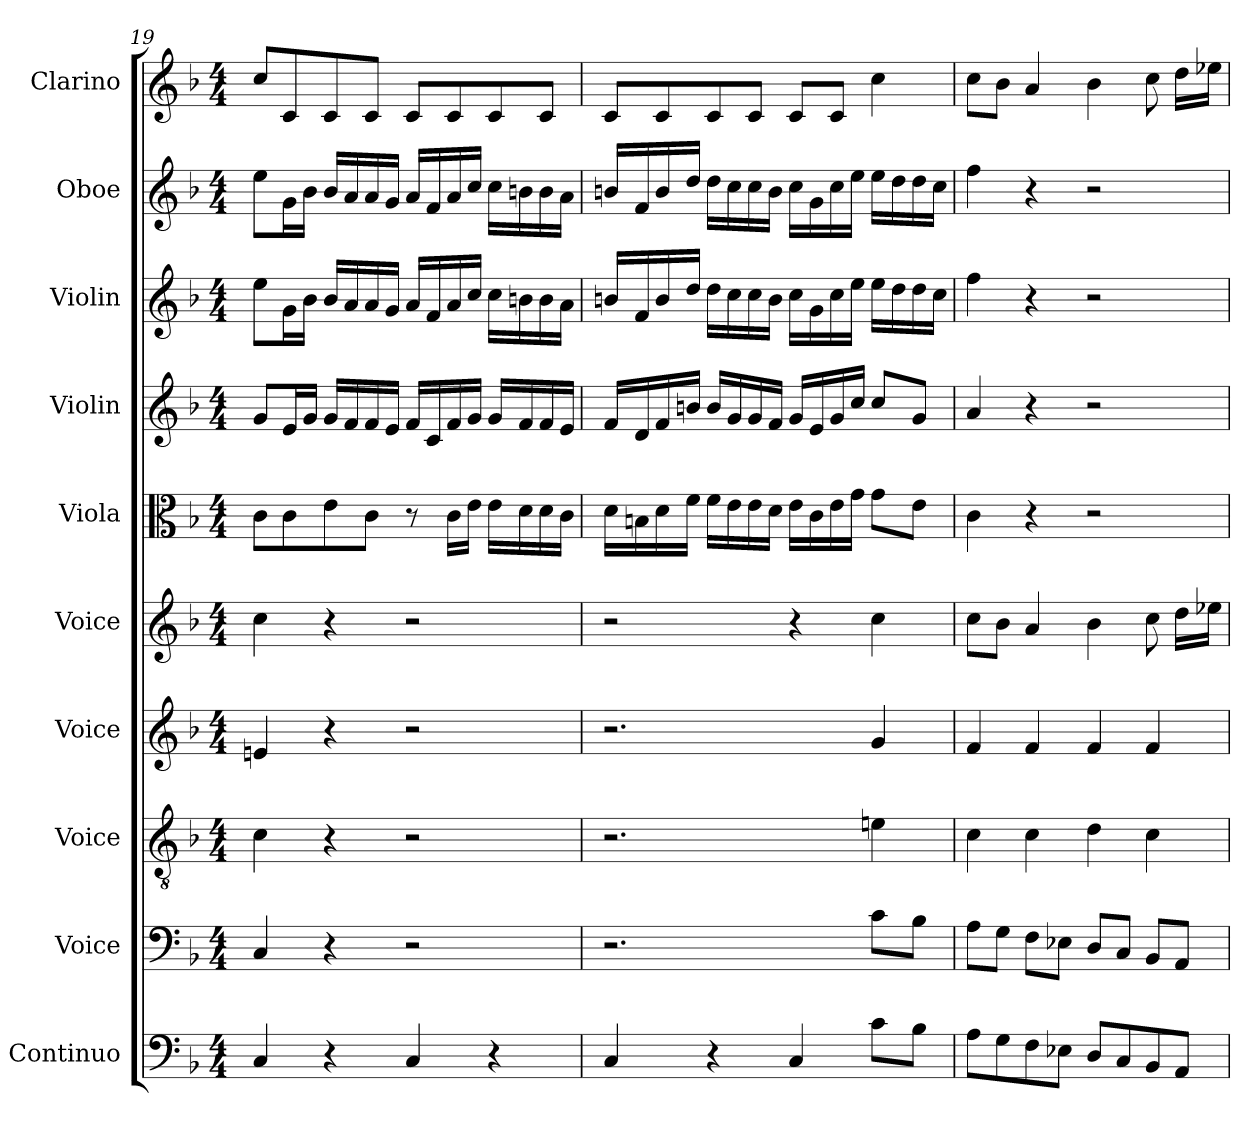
**kern	**kern	**kern	**kern	**kern	**kern	**kern	**kern	**kern	**kern
*part10	*part9	*part8	*part7	*part6	*part5	*part4	*part3	*part2	*part1
*staff10	*staff9	*staff8	*staff7	*staff6	*staff5	*staff4	*staff3	*staff2	*staff1
*I"Continuo	*I"Voice	*I"Voice	*I"Voice	*I"Voice	*I"Viola	*I"Violin	*I"Violin	*I"Oboe	*I"Clarino
*I'Cont.	*I'V	*I'V	*I'V	*I'V	*I'Vla.	*I'Vln.	*I'Vln.	*I'Ob.	*I'Clar.
*clefF4	*clefF4	*clefGv2	*clefG2	*clefG2	*clefC3	*clefG2	*clefG2	*clefG2	*clefG2
*	*	*	*	*	*	*	*	*	*ITrd1c2
*k[b-]	*k[b-]	*k[b-]	*k[b-]	*k[b-]	*k[b-]	*k[b-]	*k[b-]	*k[b-]	*k[b-e-a-]
*M4/4	*M4/4	*M4/4	*M4/4	*M4/4	*M4/4	*M4/4	*M4/4	*M4/4	*M4/4
=19	=19	=19	=19	=19	=19	=19	=19	=19	=19
4C	4C	4c	4en	4cc	8cL	8gL	8eeL	8eeL	8b-L
.	.	.	.	.	8c	16eL	16gL	16gL	8B-
.	.	.	.	.	.	16gJJ	16b-JJ	16b-JJ	.
4r	4r	4r	4r	4r	8e	16gLL	16b-LL	16b-LL	8B-
.	.	.	.	.	.	16f	16a	16a	.
.	.	.	.	.	8cJ	16f	16a	16a	8B-J
.	.	.	.	.	.	16eJJ	16gJJ	16gJJ	.
4C	2r	2r	2r	2r	8r	16fLL	16aLL	16aLL	8B-L
.	.	.	.	.	.	16c	16f	16f	.
.	.	.	.	.	16cLL	16f	16a	16a	8B-
.	.	.	.	.	16eJJ	16gJJ	16ccJJ	16ccJJ	.
4r	.	.	.	.	16eLL	16gLL	16ccLL	16ccLL	8B-
.	.	.	.	.	16d	16f	16bn	16bn	.
.	.	.	.	.	16d	16f	16b	16b	8B-J
.	.	.	.	.	16cJJ	16eJJ	16aJJ	16aJJ	.
=20	=20	=20	=20	=20	=20	=20	=20	=20	=20
4C	2.r	2.r	2.r	2r	16dLL	16fLL	16bnLL	16bnLL	8B-L
.	.	.	.	.	16Bn	16d	16f	16f	.
.	.	.	.	.	16d	16f	16b	16b	8B-
.	.	.	.	.	16fJJ	16bnJJ	16ddJJ	16ddJJ	.
4r	.	.	.	.	16fLL	16bLL	16ddLL	16ddLL	8B-
.	.	.	.	.	16e	16g	16cc	16cc	.
.	.	.	.	.	16e	16g	16cc	16cc	8B-J
.	.	.	.	.	16dJJ	16fJJ	16bJJ	16bJJ	.
4C	.	.	.	4r	16eLL	16gLL	16ccLL	16ccLL	8B-L
.	.	.	.	.	16c	16e	16g	16g	.
.	.	.	.	.	16e	16g	16cc	16cc	8B-J
.	.	.	.	.	16gJJ	16ccJJ	16eeJJ	16eeJJ	.
8cL	8cL	4en	4g	4cc	8gL	8ccL	16eeLL	16eeLL	4b-
.	.	.	.	.	.	.	16dd	16dd	.
8B-J	8B-J	.	.	.	8eJ	8gJ	16dd	16dd	.
.	.	.	.	.	.	.	16ccJJ	16ccJJ	.
=21	=21	=21	=21	=21	=21	=21	=21	=21	=21
8AL	8AL	4c	4f	8ccL	4c	4a	4ff	4ff	8b-L
8G	8GJ	.	.	8b-J	.	.	.	.	8a-J
8F	8FL	4c	4f	4a	4r	4r	4r	4r	4g
8E-XJ	8E-XJ	.	.	.	.	.	.	.	.
8DL	8DL	4d	4f	4b-	2r	2r	2r	2r	4a-
8C	8CJ	.	.	.	.	.	.	.	.
8BB-	8BB-L	4c	4f	8cc	.	.	.	.	8b-
8AAJ	8AAJ	.	.	16ddLL	.	.	.	.	16ccLL
.	.	.	.	16ee-XJJ	.	.	.	.	16dd-XJJ
=	=	=	=	=	=	=	=	=	=
*-	*-	*-	*-	*-	*-	*-	*-	*-	*-
